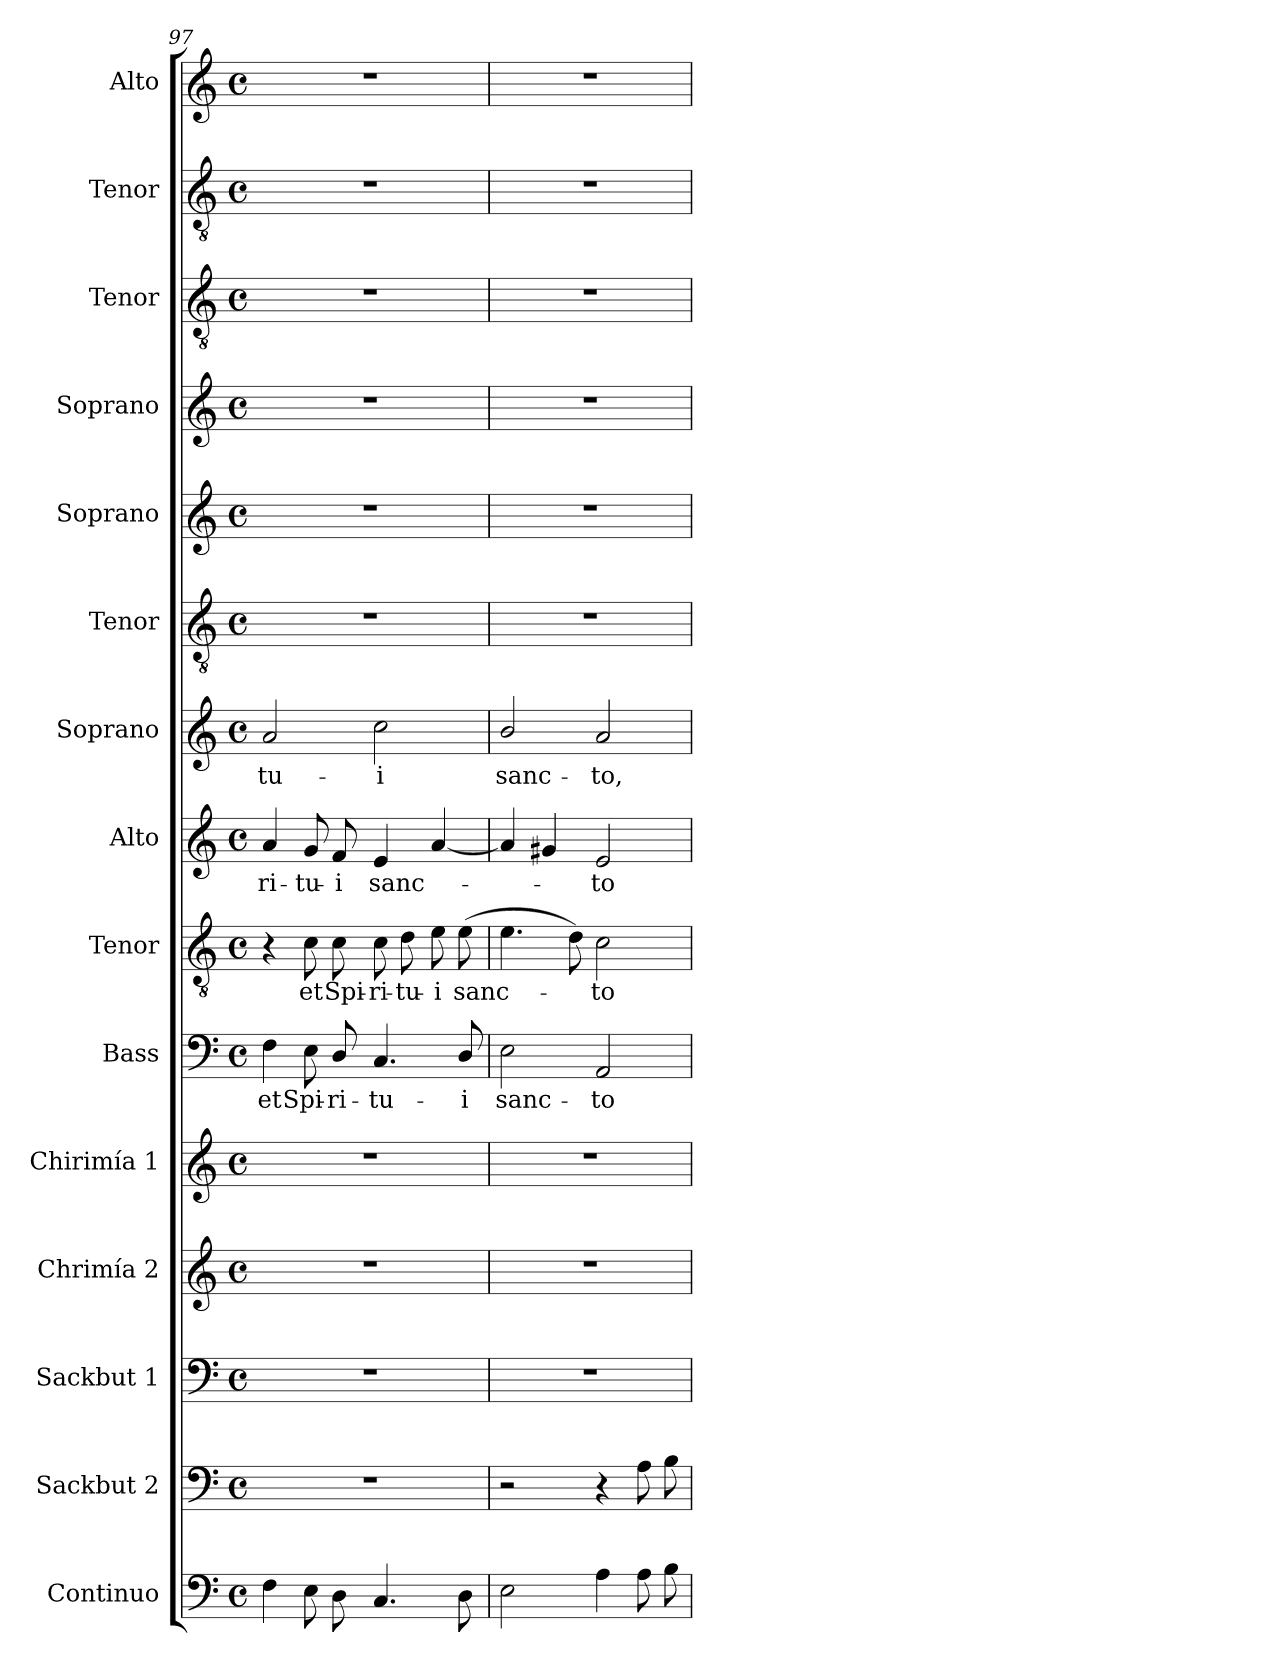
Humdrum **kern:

**kern	**kern	**kern	**kern	**kern	**kern	**text	**kern	**text	**kern	**text	**kern	**text	**kern	**kern	**kern	**kern	**kern	**kern
*part15	*part14	*part13	*part12	*part11	*part10	*part10	*part9	*part9	*part8	*part8	*part7	*part7	*part6	*part5	*part4	*part3	*part2	*part1
*staff15	*staff14	*staff13	*staff12	*staff11	*staff10	*staff10	*staff9	*staff9	*staff8	*staff8	*staff7	*staff7	*staff6	*staff5	*staff4	*staff3	*staff2	*staff1
*I"Continuo	*I"Sackbut 2	*I"Sackbut 1	*I"Chrimía 2	*I"Chirimía 1	*I"Bass	*	*I"Tenor	*	*I"Alto	*	*I"Soprano	*	*I"Tenor	*I"Soprano	*I"Soprano	*I"Tenor	*I"Tenor	*I"Alto
*I'Cont.	*I'Sckbt 2.	*I'Sckbt 1.	*I'Ch2.	*I'Ch1.	*I'B.	*	*I'T.	*	*I'A.	*	*I'S.	*	*I'T.	*I'S.	*I'S.	*I'T.	*I'T.	*I'A.
!!LO:PB:g=z
*clefF4	*clefF4	*clefF4	*clefG2	*clefG2	*clefF4	*	*clefGv2	*	*clefG2	*	*clefG2	*	*clefGv2	*clefG2	*clefG2	*clefGv2	*clefGv2	*clefG2
*	*	*	*	*	*	*	*ITrd7c12	*	*	*	*	*	*ITrd7c12	*	*	*ITrd7c12	*ITrd7c12	*
*k[]	*k[]	*k[]	*k[]	*k[]	*k[]	*	*k[]	*	*k[]	*	*k[]	*	*k[]	*k[]	*k[]	*k[]	*k[]	*k[]
*C:	*C:	*C:	*C:	*C:	*C:	*	*C:	*	*C:	*	*C:	*	*C:	*C:	*C:	*C:	*C:	*C:
*M4/4	*M4/4	*M4/4	*M4/4	*M4/4	*M4/4	*	*M4/4	*	*M4/4	*	*M4/4	*	*M4/4	*M4/4	*M4/4	*M4/4	*M4/4	*M4/4
*met(c)	*met(c)	*met(c)	*met(c)	*met(c)	*met(c)	*	*met(c)	*	*met(c)	*	*met(c)	*	*met(c)	*met(c)	*met(c)	*met(c)	*met(c)	*met(c)
=97	=97	=97	=97	=97	=97	=97	=97	=97	=97	=97	=97	=97	=97	=97	=97	=97	=97	=97
!	!	!	!	!	!	!LO:LY:b:color=#000000	!	!	!	!	!	!	!	!	!	!	!	!
!	!	!	!	!	!	!	!	!	!	!LO:LY:b:color=#000000	!	!	!	!	!	!	!	!
!	!	!	!	!	!	!	!	!	!	!	!	!LO:LY:b:color=#000000	!	!	!	!	!	!
4Fi\	1r	1r	1r	1r	4Fi\	et	4r	.	4ai/	-ri-	2ai/	-tu-	1r	1r	1r	1r	1r	1r
!	!	!	!	!	!	!LO:LY:b:color=#000000	!	!	!	!	!	!	!	!	!	!	!	!
!	!	!	!	!	!	!	!	!LO:LY:b:color=#000000	!	!	!	!	!	!	!	!	!	!
!	!	!	!	!	!	!	!	!	!	!LO:LY:b:color=#000000	!	!	!	!	!	!	!	!
8Ei\	.	.	.	.	8Ei\	Spi-	8Ci\	et	8gi/	-tu-	.	.	.	.	.	.	.	.
!	!	!	!	!	!	!LO:LY:b:color=#000000	!	!	!	!	!	!	!	!	!	!	!	!
!	!	!	!	!	!	!	!	!LO:LY:b:color=#000000	!	!	!	!	!	!	!	!	!	!
!	!	!	!	!	!	!	!	!	!	!LO:LY:b:color=#000000	!	!	!	!	!	!	!	!
8Di\	.	.	.	.	8Di/	-ri-	8Ci\	Spi-	8fi/	-i	.	.	.	.	.	.	.	.
!	!	!	!	!	!	!LO:LY:b:color=#000000	!	!	!	!	!	!	!	!	!	!	!	!
!	!	!	!	!	!	!	!	!LO:LY:b:color=#000000	!	!	!	!	!	!	!	!	!	!
!	!	!	!	!	!	!	!	!	!	!LO:LY:b:color=#000000	!	!	!	!	!	!	!	!
!	!	!	!	!	!	!	!	!	!	!	!	!LO:LY:b:color=#000000	!	!	!	!	!	!
4.Ci/	.	.	.	.	4.Ci/	-tu-	8Ci\	-ri-	4ei/	sanc-	2cci\	-i	.	.	.	.	.	.
!	!	!	!	!	!	!	!	!LO:LY:b:color=#000000	!	!	!	!	!	!	!	!	!	!
.	.	.	.	.	.	.	8Di\	-tu-	.	.	.	.	.	.	.	.	.	.
!	!	!	!	!	!	!	!	!LO:LY:b:color=#000000	!	!	!	!	!	!	!	!	!	!
.	.	.	.	.	.	.	8Ei\	-i	[<4ai/	.	.	.	.	.	.	.	.	.
!	!	!	!	!	!	!LO:LY:b:color=#000000	!	!	!	!	!	!	!	!	!	!	!	!
!	!	!	!	!	!	!	!	!LO:LY:b:color=#000000	!	!	!	!	!	!	!	!	!	!
8Di\	.	.	.	.	8Di/	-i	(8Ei\	sanc-	.	.	.	.	.	.	.	.	.	.
=98	=98	=98	=98	=98	=98	=98	=98	=98	=98	=98	=98	=98	=98	=98	=98	=98	=98	=98
!	!	!	!	!	!	!LO:LY:b:color=#000000	!	!	!	!	!	!	!	!	!	!	!	!
!	!	!	!	!	!	!	!	!	!	!	!	!LO:LY:b:color=#000000	!	!	!	!	!	!
2Ei\	2r	1r	1r	1r	2Ei\	sanc-	4.Ei\	.	4ai/]	.	2bi/	sanc-	1r	1r	1r	1r	1r	1r
.	.	.	.	.	.	.	.	.	4g#Xi/	.	.	.	.	.	.	.	.	.
.	.	.	.	.	.	.	8Di\)	.	.	.	.	.	.	.	.	.	.	.
!	!	!	!	!	!	!LO:LY:b:color=#000000	!	!	!	!	!	!	!	!	!	!	!	!
!	!	!	!	!	!	!	!	!LO:LY:b:color=#000000	!	!	!	!	!	!	!	!	!	!
!	!	!	!	!	!	!	!	!	!	!LO:LY:b:color=#000000	!	!	!	!	!	!	!	!
!	!	!	!	!	!	!	!	!	!	!	!	!LO:LY:b:color=#000000	!	!	!	!	!	!
4Ai\	4r	.	.	.	2AAi/	-to	2Ci\	-to	2ei/	-to	2ai/	-to,	.	.	.	.	.	.
8Ai\	8Ai\	.	.	.	.	.	.	.	.	.	.	.	.	.	.	.	.	.
8Bi\	8Bi\	.	.	.	.	.	.	.	.	.	.	.	.	.	.	.	.	.
=	=	=	=	=	=	=	=	=	=	=	=	=	=	=	=	=	=	=
*-	*-	*-	*-	*-	*-	*-	*-	*-	*-	*-	*-	*-	*-	*-	*-	*-	*-	*-
